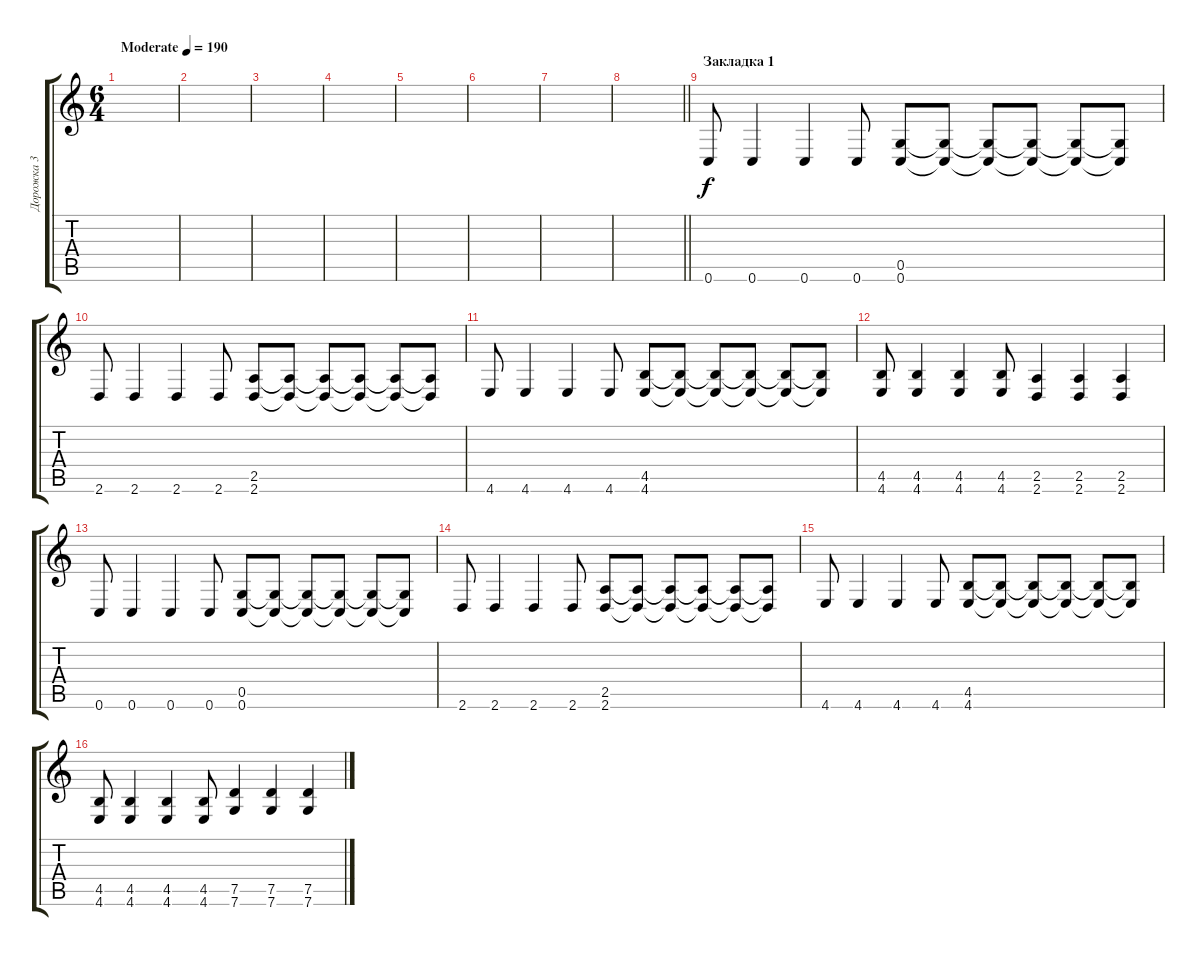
\track ("Дорожка 3" "Дорожка 3") {instrument electricbassfinger}
\staff {score tabs}
\tuning (D4 A3 F3 C3 G2 C2) {hide}
\ts (6 4)
\tempo (190 "Moderate")
\clef g2
\ks c
|
|
|
|
|
|
|
\barLineRight lightlight
|
\section ("" "Закладка 1")
0.6.8 0.6.4 0.6.4 0.6.8 (0.5 0.6).8 (0.5{t} 0.6{t}).8 (0.5{t} 0.6{t}).8 (0.5{t} 0.6{t}).8 (0.5{t} 0.6{t}).8 (0.5{t} 0.6{t}).8 |
2.6.8 2.6.4 2.6.4 2.6.8 (2.5 2.6).8 (2.5{t} 2.6{t}).8 (2.5{t} 2.6{t}).8 (2.5{t} 2.6{t}).8 (2.5{t} 2.6{t}).8 (2.5{t} 2.6{t}).8 |
4.6.8 4.6.4 4.6.4 4.6.8 (4.5 4.6).8 (4.5{t} 4.6{t}).8 (4.5{t} 4.6{t}).8 (4.5{t} 4.6{t}).8 (4.5{t} 4.6{t}).8 (4.5{t} 4.6{t}).8 |
(4.5 4.6).8 (4.5 4.6).4 (4.5 4.6).4 (4.5 4.6).8 (2.5 2.6).4 (2.5 2.6).4 (2.5 2.6).4 |
0.6.8 0.6.4 0.6.4 0.6.8 (0.5 0.6).8 (0.5{t} 0.6{t}).8 (0.5{t} 0.6{t}).8 (0.5{t} 0.6{t}).8 (0.5{t} 0.6{t}).8 (0.5{t} 0.6{t}).8 |
2.6.8 2.6.4 2.6.4 2.6.8 (2.5 2.6).8 (2.5{t} 2.6{t}).8 (2.5{t} 2.6{t}).8 (2.5{t} 2.6{t}).8 (2.5{t} 2.6{t}).8 (2.5{t} 2.6{t}).8 |
4.6.8 4.6.4 4.6.4 4.6.8 (4.5 4.6).8 (4.5{t} 4.6{t}).8 (4.5{t} 4.6{t}).8 (4.5{t} 4.6{t}).8 (4.5{t} 4.6{t}).8 (4.5{t} 4.6{t}).8 |
(4.5 4.6).8 (4.5 4.6).4 (4.5 4.6).4 (4.5 4.6).8 (7.5 7.6).4 (7.5 7.6).4 (7.5 7.6).4
